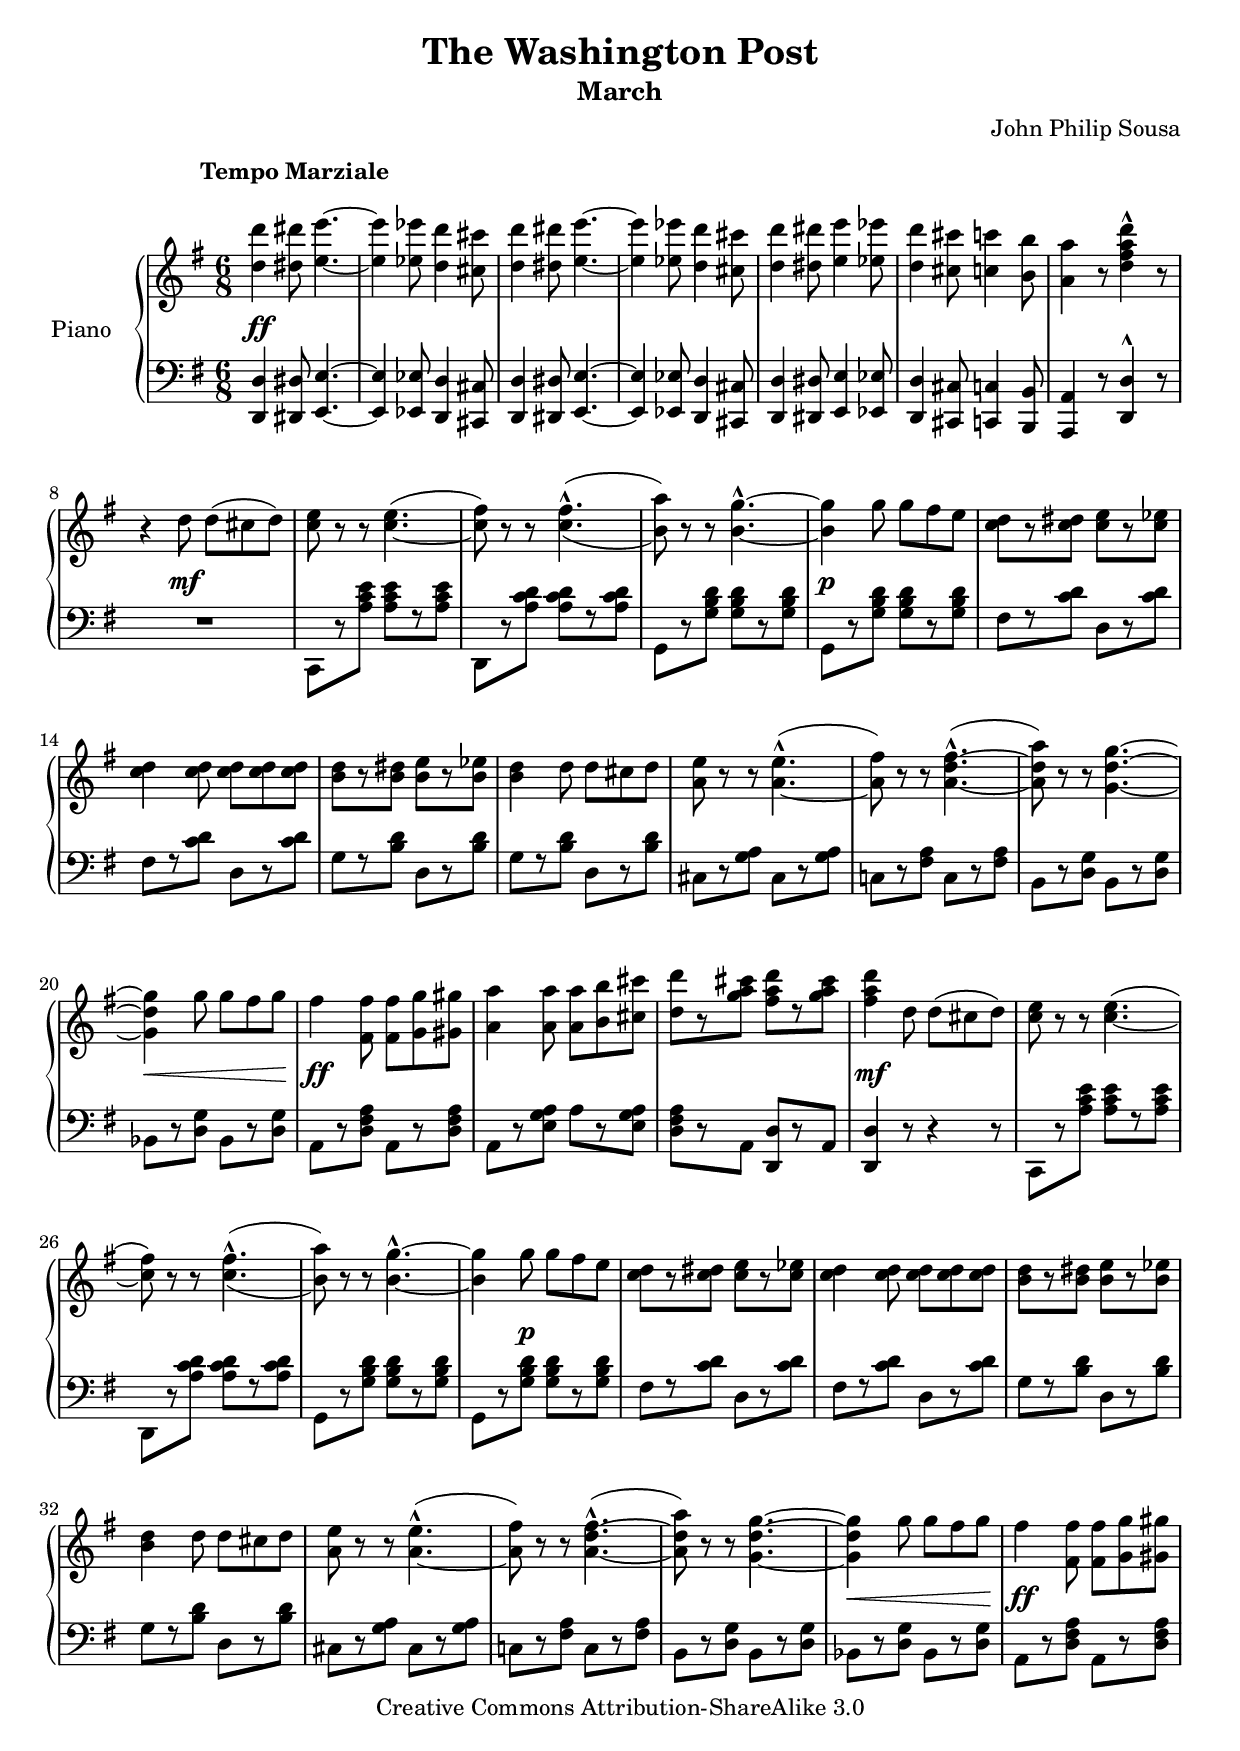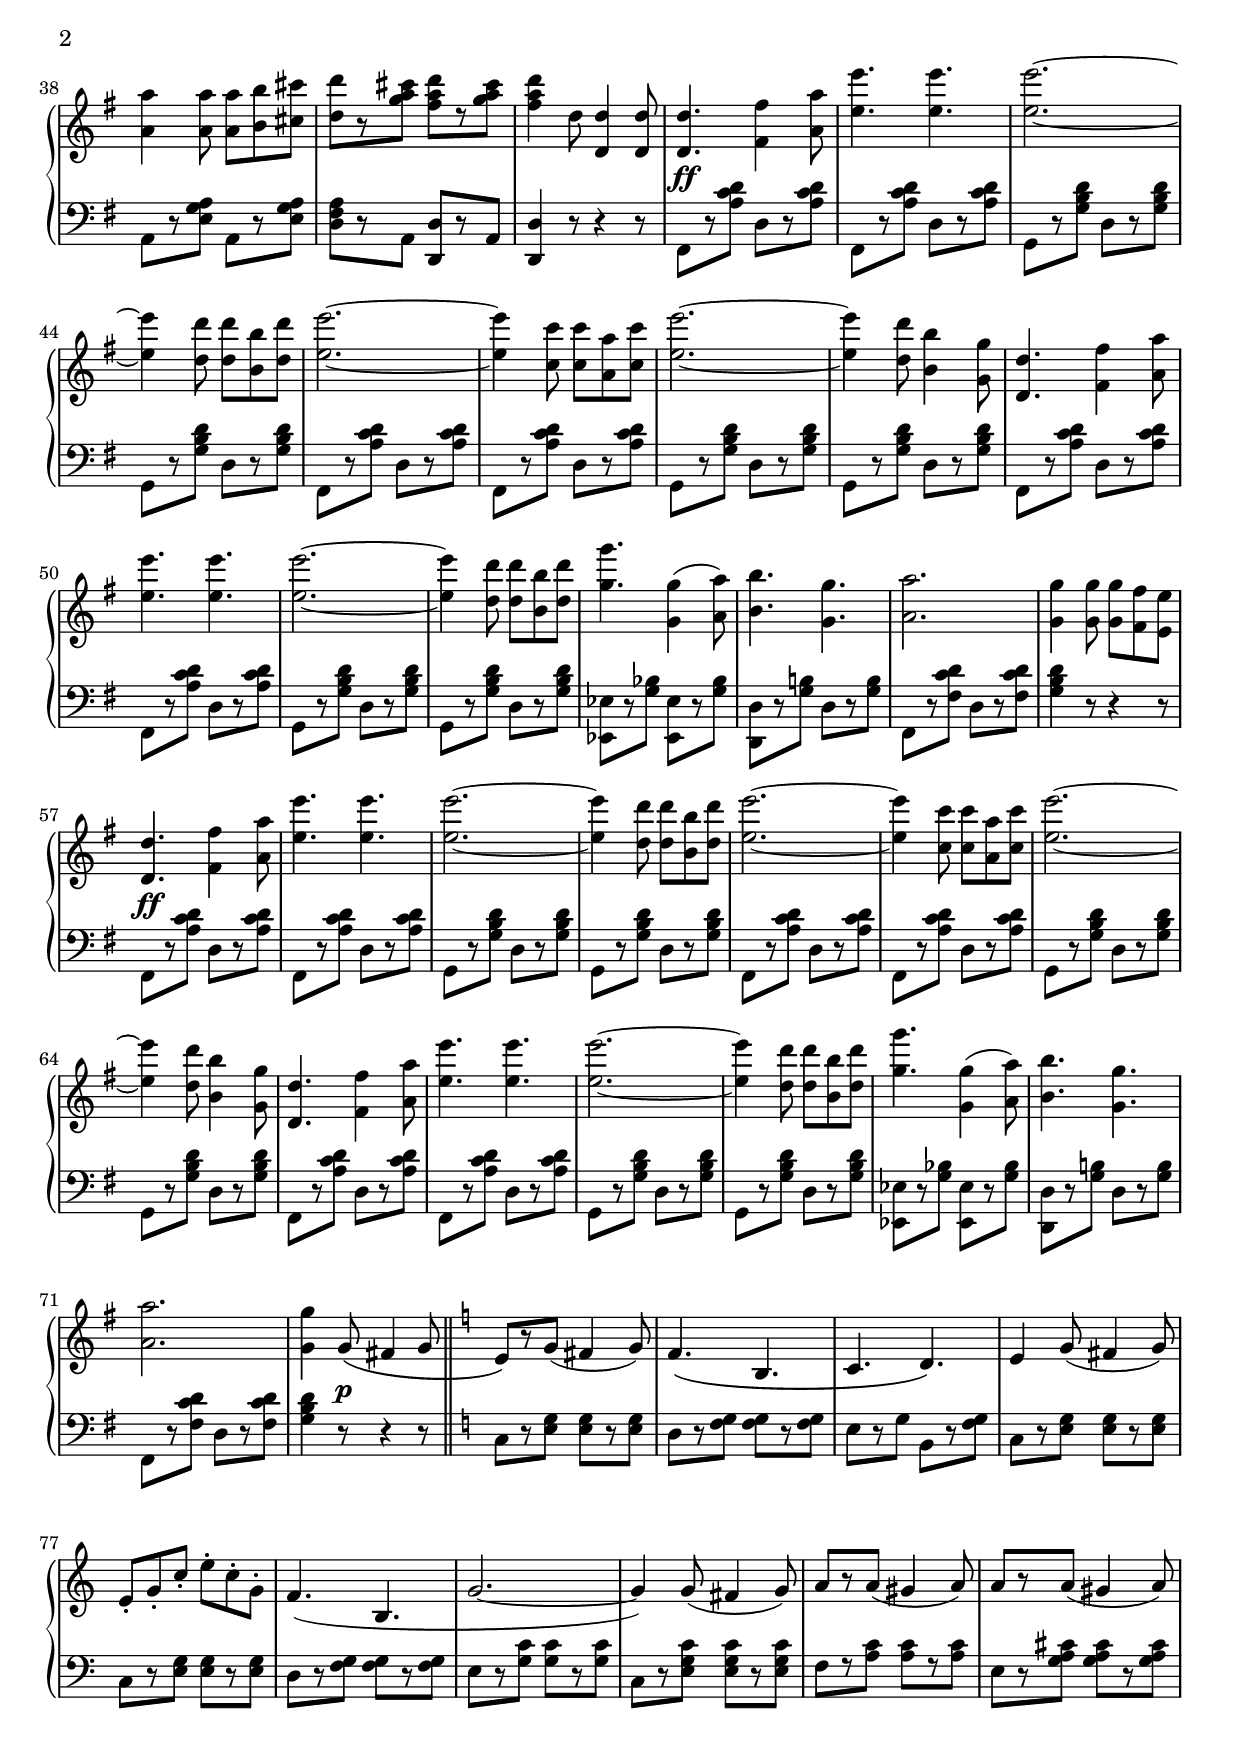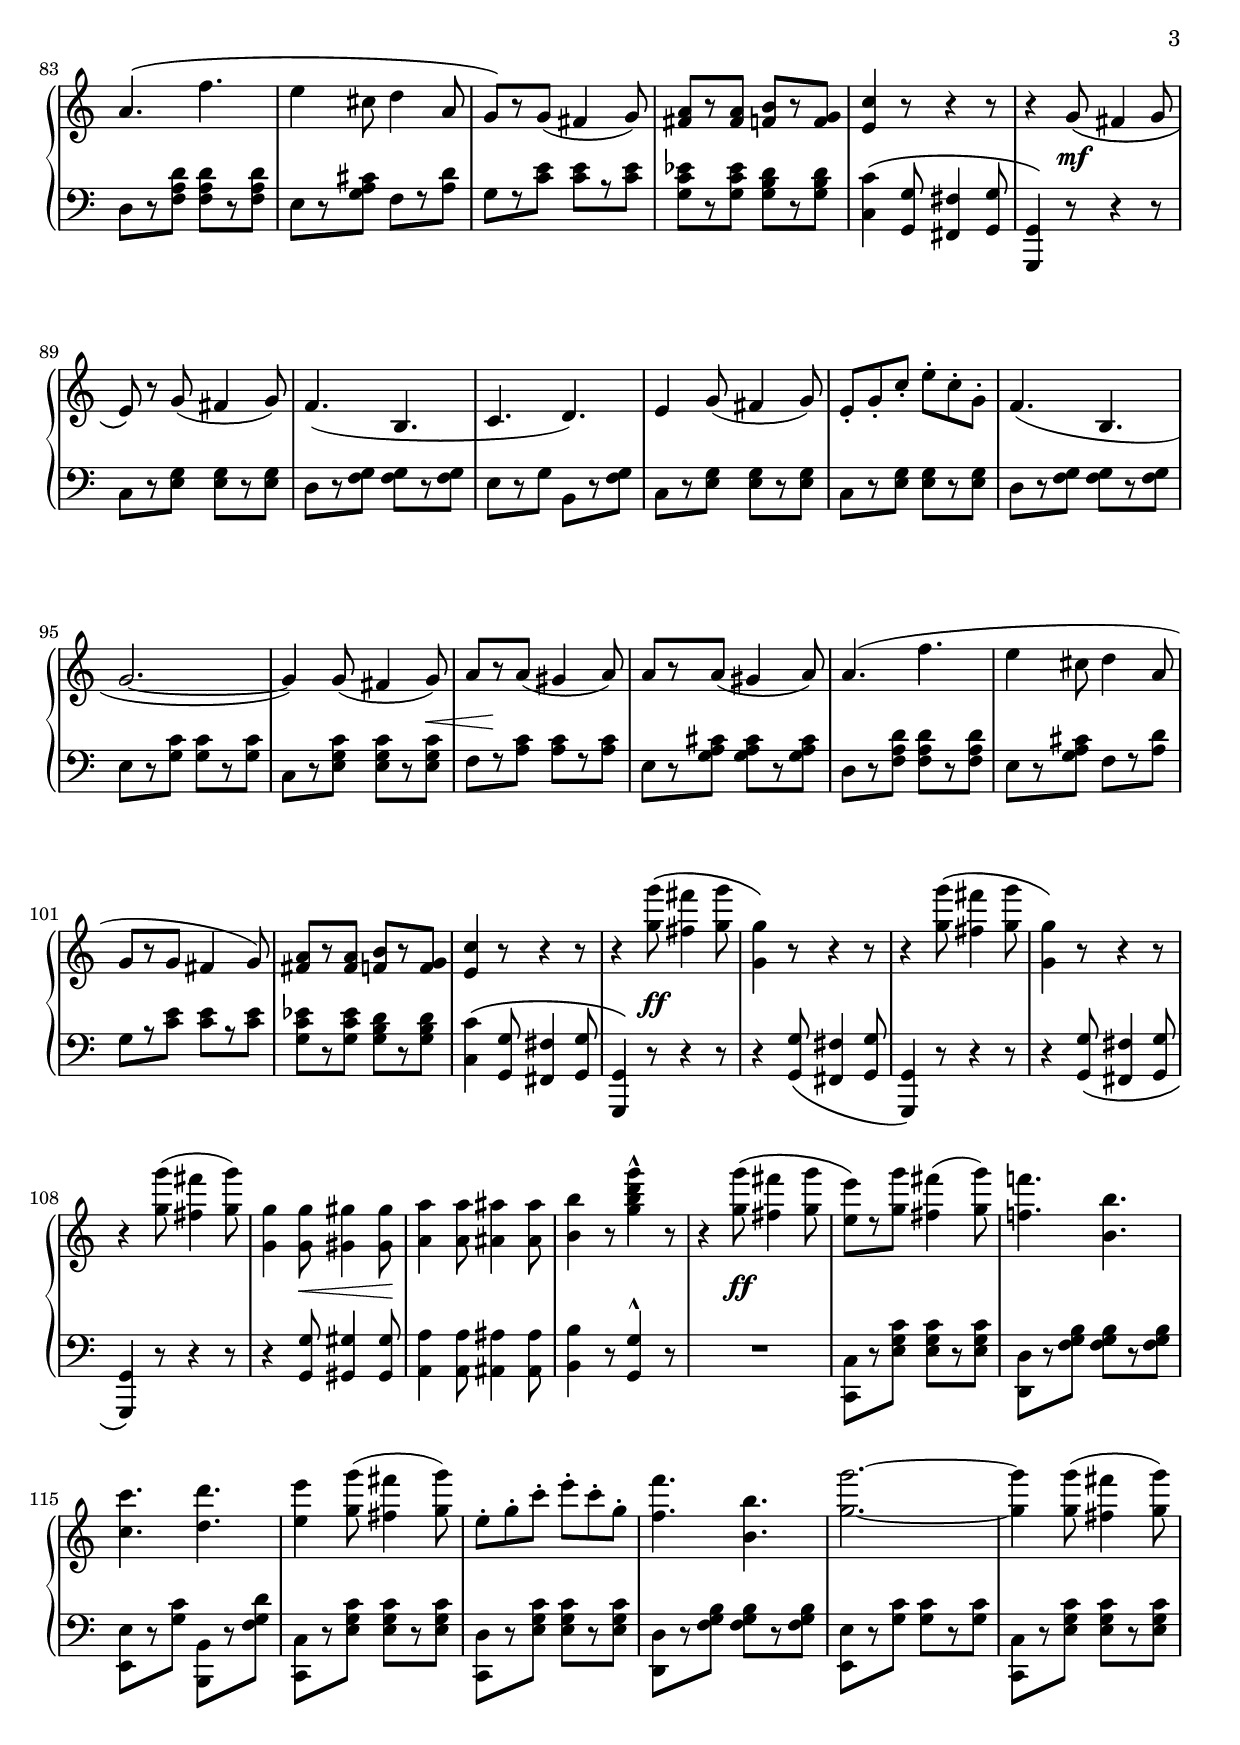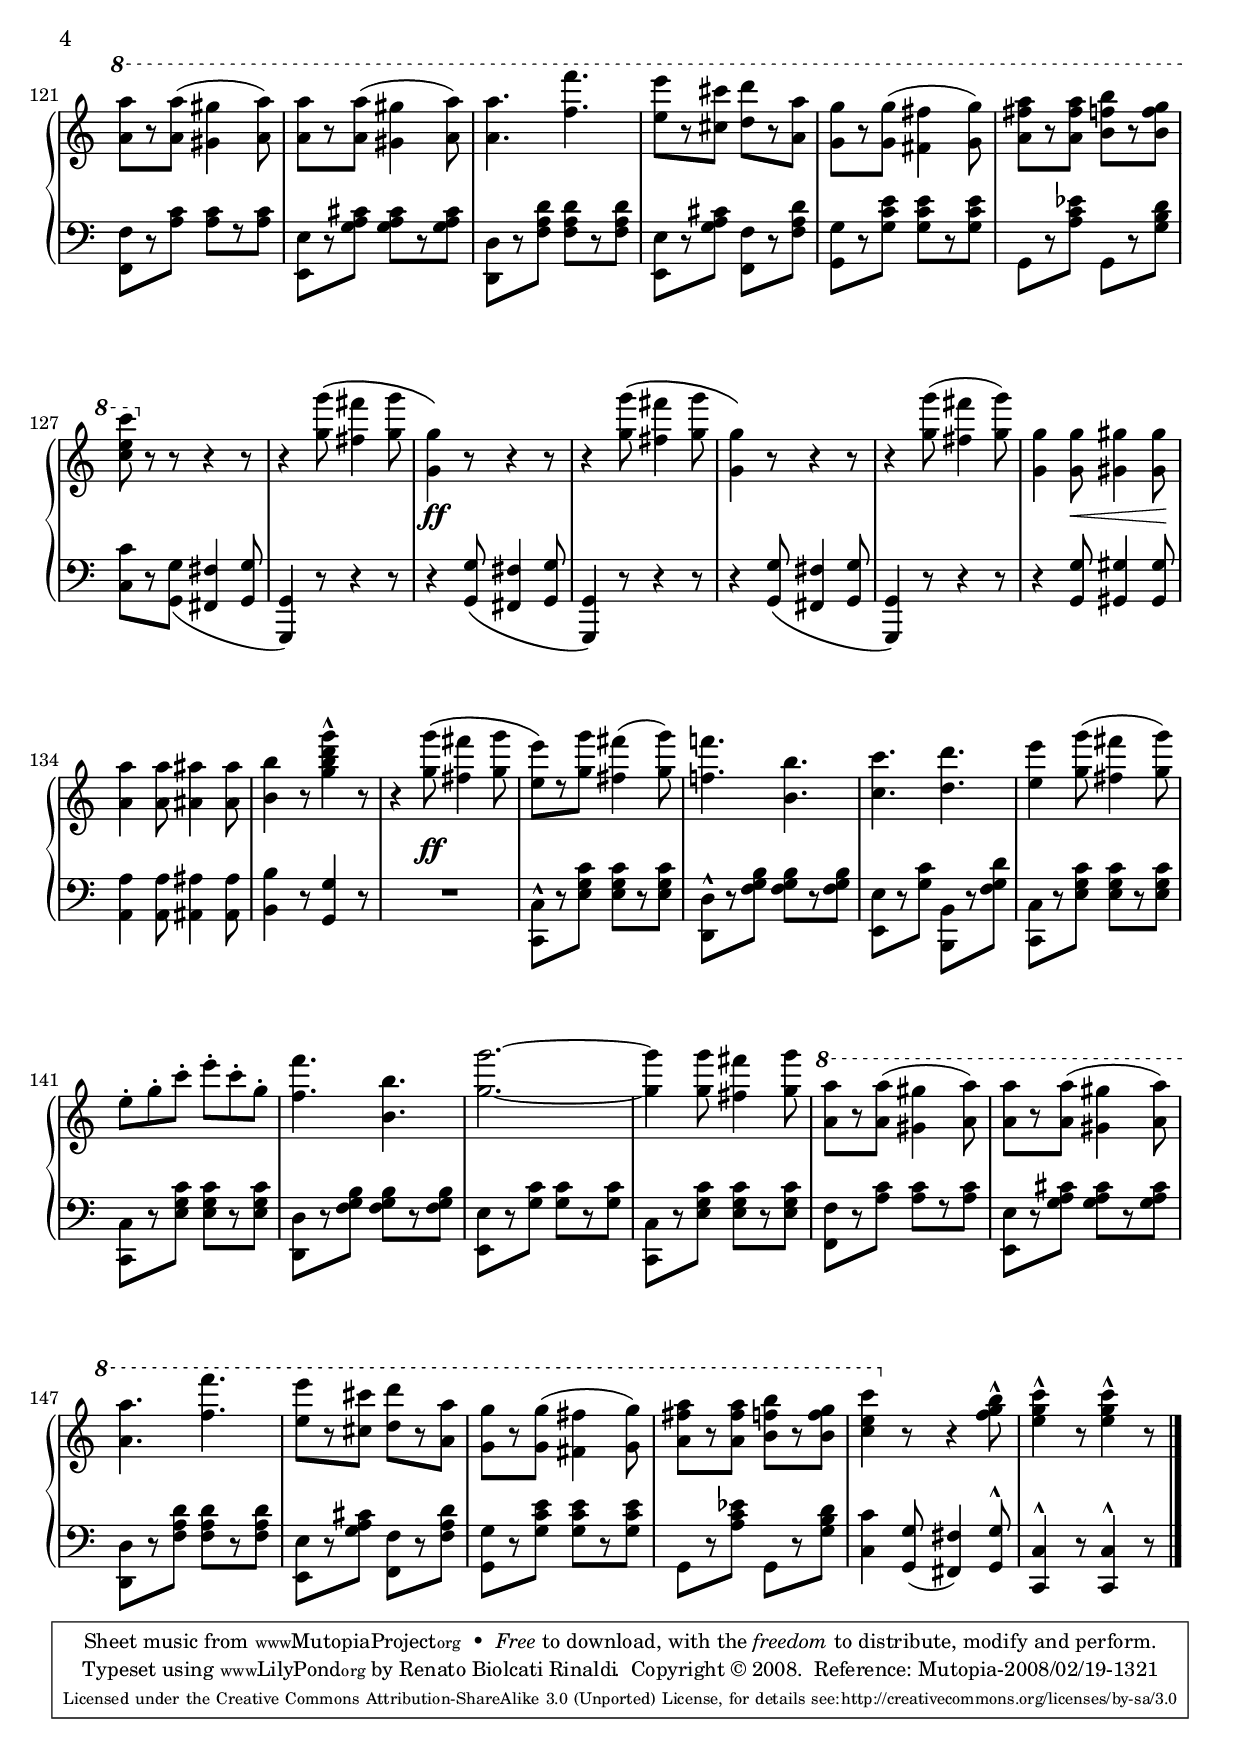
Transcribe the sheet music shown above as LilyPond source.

\version "2.11.39"
\include "english.ly"

\paper {
  ragged-bottom=##f
  ragged-last-bottom=##f
#(ly:set-option 'point-and-click #f)
} 


\header {
%title = \markup { \override #'(font-name . "Century Gothic Bold") \fontsize #3 "The Washington Post"}
title = "The Washington Post"
%subtitle = \markup { \override #'(font-name . "Century Gothic") "March"}
subtitle = "March"
%composer = \markup { \override #'(font-name . "Century Gothic") "John Philip Sousa"}
composer = "John Philip Sousa"
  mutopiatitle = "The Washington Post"
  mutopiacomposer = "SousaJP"
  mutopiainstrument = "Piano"
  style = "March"
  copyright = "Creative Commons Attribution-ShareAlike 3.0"
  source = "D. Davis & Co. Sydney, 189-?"
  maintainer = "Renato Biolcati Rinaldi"
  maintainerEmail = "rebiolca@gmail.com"
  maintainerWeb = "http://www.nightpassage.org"
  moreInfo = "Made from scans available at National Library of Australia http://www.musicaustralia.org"

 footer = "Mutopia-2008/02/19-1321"
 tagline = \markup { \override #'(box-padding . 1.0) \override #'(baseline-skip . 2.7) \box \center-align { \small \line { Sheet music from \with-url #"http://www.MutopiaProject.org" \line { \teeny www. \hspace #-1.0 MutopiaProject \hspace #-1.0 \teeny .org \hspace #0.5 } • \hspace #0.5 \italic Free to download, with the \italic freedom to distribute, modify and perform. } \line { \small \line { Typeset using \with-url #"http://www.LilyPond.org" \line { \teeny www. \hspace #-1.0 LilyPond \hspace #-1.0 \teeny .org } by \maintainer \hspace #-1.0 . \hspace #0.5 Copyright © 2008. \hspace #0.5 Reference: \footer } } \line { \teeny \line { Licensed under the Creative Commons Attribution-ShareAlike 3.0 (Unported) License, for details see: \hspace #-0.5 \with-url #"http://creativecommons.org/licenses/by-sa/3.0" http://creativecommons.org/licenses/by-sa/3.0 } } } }
}
 dis = \override DynamicLineSpanner #'staff-padding = #3
 dit = \override TextScript #'staff-padding = #2
 ddd = \once \override DynamicLineSpanner #'staff-padding = #2
 ttt = \once \override TextScript #'staff-padding = #2
 fin = \override Fingering #'avoid-slur = #'inside
 fou = \override Fingering #'avoid-slur = #'outside
 sot = \override Script #'avoid-slur = #'inside
 sop = \override Script #'avoid-slur = #'outside
 
 dla = \set doubleSlurs = ##t
 dls = \set doubleSlurs = ##f
 
	upper = \relative c'' {
       \clef treble
       \key g \major
       \time 6/8

	   \dis \dit

\override Score.MetronomeMark #'transparent = ##t
\tempo 4.=120
\once \override TextScript #'extra-offset = #'( -5.0 . 2.0 )
   
<d d'>4\ff^\markup { \bold "Tempo Marziale" } <ds ds'>8 <e e'>4. ~	%1			
<e e'>4 <ef ef'>8 <d d'>4 <cs cs'>8	%2	
<d d'>4 <ds ds'>8 <e e'>4.~	%3
<e e'>4 <ef ef'>8 <d d'>4 <cs cs'>8	  %4
<d d'>4 <ds ds'>8 <e e'>4 <ef ef'>8	%5
<d d'>4 <cs cs'>8 <c c'>4 <b b'>8	%6
<a a'>4 r8 <d fs a d>4-^ r8	%7
r4 d8\mf d (cs d)	%8
<c e>8 r r 
\tieDown
<c e>4.~(	  %9
<c fs>8) r r \dla <c fs>4.-^(	%10
\tieNeutral
<b a'>8)\dls r r <b g'>4.-^~	%11
<b g'>4\p g'8 g fs e	%12
<c d> [r <c ds>] <c e> [r <c ef>]	%13
<c d>4 <c d>8 <c d> [<c d> <c d>] 	%14
<b d> [r <b ds>] <b e> [r <b ef>]	%15
<b d>4 d8 d cs d	%16
\tieDown
<a e'> r r <a e'>4.-^~(	%17			
<a fs'>8) \tieNeutral r r <a d fs>4.-^~(	%18			
<a d a'>8) r r <g d' g>4.~	 %19		
<g d' g>4\< g'8 g[fs g\!]	%20
 fs4\ff <fs, fs'>8 <fs fs'> [<g g'> <gs gs'>]	%21	 
<a a'>4 <a a'>8 <a a'> [<b b'> <cs cs'>]	%22	
<d d'> [r <g a cs>] <fs a d> [r <g a cs>]	%23	
<fs a d>4\mf d8 d[(cs d)]	  	 %24=====P1
\tieDown		
<c e> r r <c e>4.~(	%25
<c fs>8) r r \dla <c fs>4.-^(	 %26
\tieNeutral	
<b a'>8) \dls r r <b g'>4.-^~	%27		
<b g'>4 g'8\p g fs e	%28			
<c d> [r <c ds>] <c e> [r <c ef>]	%29	
<c d>4 <c d>8 <c d> <c d> <c d>	 %30
<b d> [r <b ds>] <b e> [r <b ef>]	%31	
<b d>4 d8 d [cs d]	%32
\tieDown
<a e'>8 r r <a e'>4.-^~(	%33
<a fs'>8)\tieNeutral r r <a d fs>4.-^~	%34		
(<a d a'>8) r r <g d' g>4.~	 %35
<g d' g>4\< g'8 g [fs g\!]	%36
fs4\ff <fs, fs'>8 <fs fs'> [<g g'> <gs gs'>]	%37
<a a'>4 <a a'>8 <a a'> [<b b'> <cs cs'>]	%38
<d d'> [r <g a cs>] <fs a d> [r <g a cs>]	%39
<fs a d>4 d8 <d d,>4 <d d,>8  %40
<d d,>4.\ff <fs, fs'>4 <a a'>8	%41
<e' e'>4. <e e'>4.	%42
<e e'>2.~	%43
<e e'>4 <d d'>8 <d d'>[<b b'> <d d'>]	%44
<e e'>2.~ %45
<e e'>4 <c c'>8 <c c'> [<a a'> <c c'>] 	 %46
<e e'>2.~	%47
<e e'>4 <d d'>8 <b b'>4 <g g'>8	%48
<d d'>4. <fs fs'>4 <a a'>8	%49
<e' e'>4. <e e'>4.	%50
<e e'>2.~   %51
<e e'>4 <d d'>8 <d d'> [<b b'> <d d'>]	%52
<g g'>4. <g, g'>4 (<a a'>8)	%53
<b b'>4. <g g'>	%54
<a a'>2.	%55
<g g'>4 <g g'>8 <g g'> <fs fs'> <e e'>    %56=====P2
<d d'>4.\ff <fs fs'>4 <a a'>8	%57
<e' e'>4. <e e'>4.	%58
<e e'>2.~	%59
<e e'>4 <d d'>8 <d d'>[<b b'> <d d'>]	%60
<e e'>2.~	%61
<e e'>4 <c c'>8 <c c'> [<a a'> <c c'>]  %62
<e e'>2.~	%63
<e e'>4 <d d'>8 <b b'>4 <g g'>8	%64
<d d'>4. <fs fs'>4 <a a'>8	%65
<e' e'>4. <e e'>4.	%66
<e e'>2.~  %67
<e e'>4 <d d'>8 <d d'> <b b'> <d d'>	%68
<g g'>4. <g, g'>4 (<a a'>8)	%69
<b b'>4. <g g'> %70
<a a'>2.	%71
<g g'>4 g8\p \(fs!4 g8 \bar "||"  %72

\key c \major 
e\) [r g ](fs4 g8)	%73 
f4. \(b,	%74
c d\)	%75
e4 g8 (fs4 g8)	%76
e8-. g-. c-. e-. c-. g-.   %77
f4. (b,	%78
g'2.~	%79
g4) g8 (fs4 g8)	%80
a [r a] (gs4 a8)	%81
a [r a] (gs4 a8) 	%82
a4. \(f'	%83
e4 cs8 d4 a8	%84
g\) [r g] (fs4 g8)	%85
<fs a> [r <fs a>] <f b> [r <f g>]	%86
<e c'>4 r8 r4 r8	%87
r4 g8\mf \(fs4 g8 	  %88=====P3
e\) r g (fs4 g8)	%89
f4. (b,	%90
c d)	%91
e4 g8 (fs4 g8)	%92
e-. g-. c-. e-. c-. g-.	 %93
f4. (b,	%94
g'2.~	%95
g4) g8 (fs4 g8\<)	%96
a [r\! a] (gs4 a8)	%97
a [r a] (gs4 a8) 	%98
a4. (f'	%99
e4 cs8 d4 a8	%100
g [r g] (fs4 g8)	%101
<fs a> [r <fs a>] <f b> [r <f g>]	%102
<e c'>4 r8 r4 r8 %103
r4 <g' g'>8\ff \(<fs fs'>4 <g g'>8 	%104
<g, g'>4\) r8 r4 r8	%105
r4 <g' g'>8 \(<fs fs'>4 <g g'>8	%106
<g, g'>4\) r8 r4 r8	%107
r4 <g' g'>8 (<fs fs'>4 <g g'>8)	%108
<g, g'>4 <g g'>8\< <gs gs'>4 <gs gs'>8\!	%109
<a a'>4 <a a'>8 <as as'>4 <as as'>8	  %110
<b b'>4 r8 <g' b d g>4-^ r8	%111
r4 <g g'>8\ff \(<fs fs'>4 <g g'>8	%112
<e e'>8\) [r <g g'>] <fs fs'>4 (<g g'>8)	%113
<f! f'!>4. <b, b'>	%114
<c c'> <d d'>	  %115
<e e'>4 <g g'>8 (<fs fs'>4 <g g'>8)	%116
e-. g-. c-. e-. c-. g-.	%117
<f f'>4. <b, b'>	%118
<g' g'>2.~	%119
<g g'>4 <g g'>8 (<fs fs'>4 <g g'>8)	   %120=====P4
#(set-octavation 1)
<a a'> [r <a a'>] (<gs gs'>4 <a a'>8)	%121
<a a'> [r <a a'>] (<gs gs'>4 <a a'>8)	%122
<a a'>4. <f' f'>	%123
<e e'>8 [r <cs cs'>] <d d'> [r <a a'>]	%124
<g g'> [r <g g'> ] (<fs fs'>4 <g g'>8) 	%125
<a fs' a> [r <a fs' a>] <b f' b> [r <b f' g>]	%126

<c e c'>8 
#(set-octavation 0)
r r r4 r8	%127
r4 <g g'>8 \(<fs fs'>4 <g g'>8	%128
<g, g'>4\ff \) r8 r4 r8 %129
r4 <g' g'>8 \( <fs fs'>4 <g g'>8 	%130
<g, g'>4 \) r8 r4 r8	%131
r4 <g' g'>8 ( <fs fs'>4 <g g'>8)	%132
<g, g'>4 <g g'>8\< <gs gs'>4 <gs gs'>8\! 	%133
<a a'>4 <a a'>8 <as as'>4 <as as'>8	 %134
<b b'>4 r8 <g' b d g>4-^ r8	%135
r4 <g g'>8\ff \(<fs fs'>4 <g g'>8	 %136
<e e'>8\) [r <g g'>] <fs fs'>4 (<g g'>8)	%137
<f! f'!>4. <b, b'>	%138
<c c'> <d d'>	%139
<e e'>4 <g g'>8 (<fs fs'>4 <g g'>8)	 %140
e-. g-. c-. e-. c-. g-. 	%141
<f f'>4. <b, b'>	%142
<g' g'>2.~	%143
<g g'>4 <g g'>8 <fs fs'>4 <g g'>8	%144
#(set-octavation 1)
<a a'> [r <a a'>] (<gs gs'>4 <a a'>8)	 %145
<a a'> [r <a a'>] (<gs gs'>4 <a a'>8)	 %146
<a a'>4. <f' f'>	%147
<e e'>8 [r <cs cs'>] <d d'> [r <a a'>]	%148
<g g'> [r <g g'> ] (<fs fs'>4 <g g'>8)	%149
<a fs' a> [r <a fs' a>] <b f' b> [r <b f' g>]		%150

<c e c'>4
#(set-octavation 0) 
r8 r4 <f, g b>8-^	%151
<e g c>4-^ r8 <e g c>4-^ r8 \bar "|."	%152
     }
     lower =  \relative c, {
       \clef bass
       \key g \major
       \time 6/8
     
<d d'>4 <ds ds'>8 <e e'>4. ~	%1			
<e e'>4 <ef ef'>8 <d d'>4 <cs cs'>8	%2
<d d'>4 <ds ds'>8 <e e'>4.~	%3
<e e'>4 <ef ef'>8 <d d'>4 <cs cs'>8	%4
<d d'>4 <ds ds'>8 <e e'>4 <ef ef'>8	%5
<d d'>4 <cs cs'>8 <c c'>4 <b b'>8	%6
<a a'>4 r8 <d d'>4^^ r8	%7
R2.	%8
c8 [r <a'' c e>] <a c e> [r <a c e>]	%9
d,,8 [r <a'' c d>] <a c d> [r <a c d>]	%10
g,8 [r <g' b d>] <g b d> [r <g b d>]	%11
g,8 [r <g' b d>] <g b d> [r <g b d>]	%12
fs [r <c' d>] d, [r <c' d>]	%13
fs, [r <c' d>] d, [r <c' d>]	%14
g [r <b d>] d, [r <b' d>]	%15
g [r <b d>] d, [r <b' d>]	%16		
 cs, [r <g' a>] cs, [r <g' a>]	%17	
 c,! [r <fs a>] c [r <fs a>]	%18	
 b, [r <d g>] b [r <d g>]	%19 
 bf [r <d g>] bf [r <d g>]	%20
 a [r <d fs a>] a [r <d fs a>]	%21		
a [r <e' g a>] a [r <e g a>]	%22		
<d fs a> [r a] <d, d'> [r a']	%23	
<d, d'>4 r8 r4 r8	%24		
c [r <a'' c e>] <a c e> [r <a c e>]	%25
d,, [r <a'' c d>] <a c d> [r <a c d>]	%26
g, [r <g' b d>] <g b d> [r <g b d>]	%27	
g, [r <g' b d>] <g b d> [r <g b d>]	%28	
fs [r <c' d>] d, [r <c' d>]	%29		
fs, [r <c' d>] d, [r <c' d>]	%30
g [r <b d>] d, [r <b' d>]	%31		
g [r <b d>] d, [r <b' d>]	%32		
cs, [r <g' a>] cs, [r <g' a>]	%33		
c,! [r <fs a>] c [r <fs a>]	%34		
b, [r <d g>] b [r <d g>]	%35
bf [r <d g>] bf [r <d g>]	%36
a [r <d fs a>] a [r <d fs a>]	%37
a [r <e' g a>] a, [r <e' g a>]	%38
<d fs a> [r a] <d, d'> [r a']	%39
<d, d'>4 r8 r4 r8	%40
fs[r <a' c d>] d,[r <a' c d>]	%41
fs,[r <a' c d>] d,[r <a' c d>]	%42
g,[r <g' b d>] d[r <g b d>]	%43
g,[r <g' b d>] d[r <g b d>]	%44
fs,[r <a' c d>] d,[r <a' c d>]	%45
fs,[r <a' c d>] d,[r <a' c d>]	%46
g,[r <g' b d>] d[r <g b d>]	%47
g,[r <g' b d>] d[r <g b d>]	%48
fs,[r <a' c d>] d,[r <a' c d>]	%49
fs,[r <a' c d>] d,[r <a' c d>]	%50
g,[r <g' b d>] d[r <g b d>]	%51
g,[r <g' b d>] d[r <g b d>]	%52
\stemDown <ef, ef'> [r <g' bf>] <ef, ef'> [r <g' bf>]	%53
<d, d'> [r <g' b!>] \stemNeutral d [r <g b>]	%54
fs,[r <fs' c' d>] d[r <fs c' d>]	%55
<g d' b>4 r8 r4 r8	%56
fs,[r <a' c d>] d,[r <a' c d>]	%57
fs,[r <a' c d>] d,[r <a' c d>]	%58
g,[r <g' b d>] d[r <g b d>]	%59
g,[r <g' b d>] d[r <g b d>]	%60
fs,[r <a' c d>] d,[r <a' c d>]	%61
fs,[r <a' c d>] d,[r <a' c d>]	%62
g,[r <g' b d>] d[r <g b d>]	%63
g,[r <g' b d>] d[r <g b d>]	%64
fs,[r <a' c d>] d,[r <a' c d>]	%65
fs,[r <a' c d>] d,[r <a' c d>]	%66
g,[r <g' b d>] d[r <g b d>]	%67
g,[r <g' b d>] d[r <g b d>]	%68
\stemDown <ef, ef'> [r <g' bf>] <ef, ef'> [r <g' bf>]	%69 
<d, d'> [r <g' b!>] \stemNeutral d [r <g b>]	%70
fs,[r <fs' c' d>] d[r <fs c' d>]	%71
<g b d>4 r8 r4 r8	 %72


\key c \major
c,[r <e g>] <e g> [r <e g>]	%73
d[r <f g>] <f g> [r <f g>]	%74
e [r g] b, [r <f' g>]	%75
c[r <e g>] <e g> [r <e g>]	%76
c[r <e g>] <e g> [r <e g>]	%77
d[r <f g>] <f g> [r <f g>]	%78
e[r <g c>] <g c> [r <g c>]	%79
c,[r <e g c>] <e g c> [r <e g c>]	%80
f[r <a c>] <a c> [r <a c>]	%81
e[r <g a cs>] <g a cs> [r <g a cs>]	%82
d[r <f a d>] <f a d> [r <f a d>]	%83
e[r <g a cs>] f [r <a d>]	%84
g[r <c e>] <c e> [r <c e>]	%85
<g c ef> [r <g c ef>] <g b d> [r <g b d>]	%86
<c, c'>4  \(<g g'>8 <fs fs'>4 <g g'>8	%87
<g, g'>4\) r8 r4 r8	%88
c' [r <e g>] <e g> [r <e g>]	%89
d [r <f g>] <f g> [r <f g>]	%90
e [r g] b, [r <f' g>]	%91
c [r <e g>] <e g> [r <e g>]	%92
c [r <e g>] <e g> [r <e g>] %93
d[r <f g>] <f g> [r <f g>]	%94
e[r <g c>] <g c> [r <g c>]	%95
c,[r <e g c>] <e g c> [r <e g c>]	%96
f[r <a c>] <a c> [r <a c>]	%97
e[r <g a cs>] <g a cs> [r <g a cs>]	%98
d[r <f a d>] <f a d> [r <f a d>]	%99
e[r <g a cs>] f [r <a d>]	%100
g[r <c e>] <c e> [r <c e>]	%101
<g c ef> [r <g c ef>] <g b d> [r <g b d>]	%102
<c, c'>4  \(<g g'>8 <fs fs'>4 <g g'>8	%103
<g, g'>4\) r8 r4 r8	%104
r4 <g' g'>8 \(<fs fs'>4 <g g'>8	%105
<g, g'>4\) r8 r4 r8	%106
r4 <g' g'>8 \(<fs fs'>4 <g g'>8	%107
<g, g'>4\) r8 r4 r8	%108
r4 <g' g'>8 <gs gs'>4 <gs gs'>8	%109
<a a'>4 <a a'>8 <as as'>4 <as as'>8	 %110
<b b'>4 r8 <g g'>4^^ r8	%111
R2.	%112
 \stemDown <c, c'>8 [r <e' g c>]  <e g c> [r <e g c>]	%113
 <d, d'> [r <f' g b>]  <f g b> [r <f g b>]	%114
 <e, e'> [r <g' c>]   <b,, b'> [r <f'' g d'>] %115
<c, c'> [r <e' g c>]  <e g c> [r <e g c>]	%116
 <c, d'> [r <e' g c>] <e g c> [r <e g c>]	%117
 <d, d'> [r <f' g b>] <f g b> [r <f g b>]	%118
<e, e'> [r <g' c>] <g c> [r <g c>]	%119
<c,, c'> [r <e' g c>] <e g c> [r <e g c>]	%120
<f, f'> [r <a' c>] <a c> [r <a c>]	%121
<e, e'> [r <g' a cs>] <g a cs> [r <g a cs>]	%122
<d, d'> [r <f' a d>] <f a d> [r <f a d>]	%123
<e, e'> [r <g' a cs>] <f, f'> [r <f' a d>]	%124
<g, g'> [r <g' c e>] <g c e> [r <g c e>]	%125
g,[r <a' c ef>] g, [r <g' b d>]	%126
\stemNeutral
\slurDown
<c, c'>8  [r <g g'>8]   (<fs fs'>4 <g g'>8	%127
<g, g'>4)  r8 r4 r8 \slurNeutral	%128 
r4 <g' g'>8 \(<fs fs'>4 <g g'>8	%129
<g, g'>4\) r8 r4 r8	 %130
r4 <g' g'>8 \(<fs fs'>4 <g g'>8	%131
<g, g'>4\) r8 r4 r8	%132
r4 <g' g'>8 <gs gs'>4 <gs gs'>8	%133
<a a'>4 <a a'>8 <as as'>4 <as as'>8	 %134
<b b'>4 r8 <g g'>4 r8	%135
R2.	%136
  \stemDown <c, c'>8-^ [r <e' g c>] <e g c> [r <e g c>]	%137
 <d, d'>-^ [r <f' g b>] <f g b> [r <f g b>]	%138
<e, e'> [r <g' c>] <b,, b'> [r <f'' g d'>]	 %139
<c, c'> [r <e' g c>] <e g c> [r <e g c>]	%140
<c, c'> [r <e' g c>] <e g c> [r <e g c>]	%141
<d, d'> [r <f' g b>] <f g b> [r <f g b>]	%142
<e, e'> [r <g' c>] <g c> [r <g c>]	%143
<c,, c'> [r <e' g c>] <e g c> [r <e g c>]	%144
<f, f'> [r <a' c>] <a c> [r <a c>]	%145
<e, e'> [r <g' a cs>] <g a cs> [r <g a cs>]	%146
<d, d'> [r <f' a d>] <f a d> [r <f a d>]	%147
<e, e'> [r <g' a cs>] <f, f'> [r <f' a d>]	%148
<g, g'> [r <g' c e>] <g c e> [r <g c e>]	%149
g,[r <a' c ef>] g, [r <g' b d>]	%150
\stemNeutral
<c, c'>4 <g g'>8 (<fs fs'>4) <g g'>8^^	%151
<c, c'>4^^ r8 <c c'>4^^ r8	%152

     }

     \score  
	 {
        \new PianoStaff  <<
           \set PianoStaff.instrumentName = "Piano  "
           \new Staff = "upper" \upper
           \new Staff = "lower" \lower
        >>
        \layout {   \context {
      \Score
      \override NonMusicalPaperColumn
      #'line-break-system-details =
      #'((alignment-offsets . (0 -12))) } }
        \midi { }
     }
